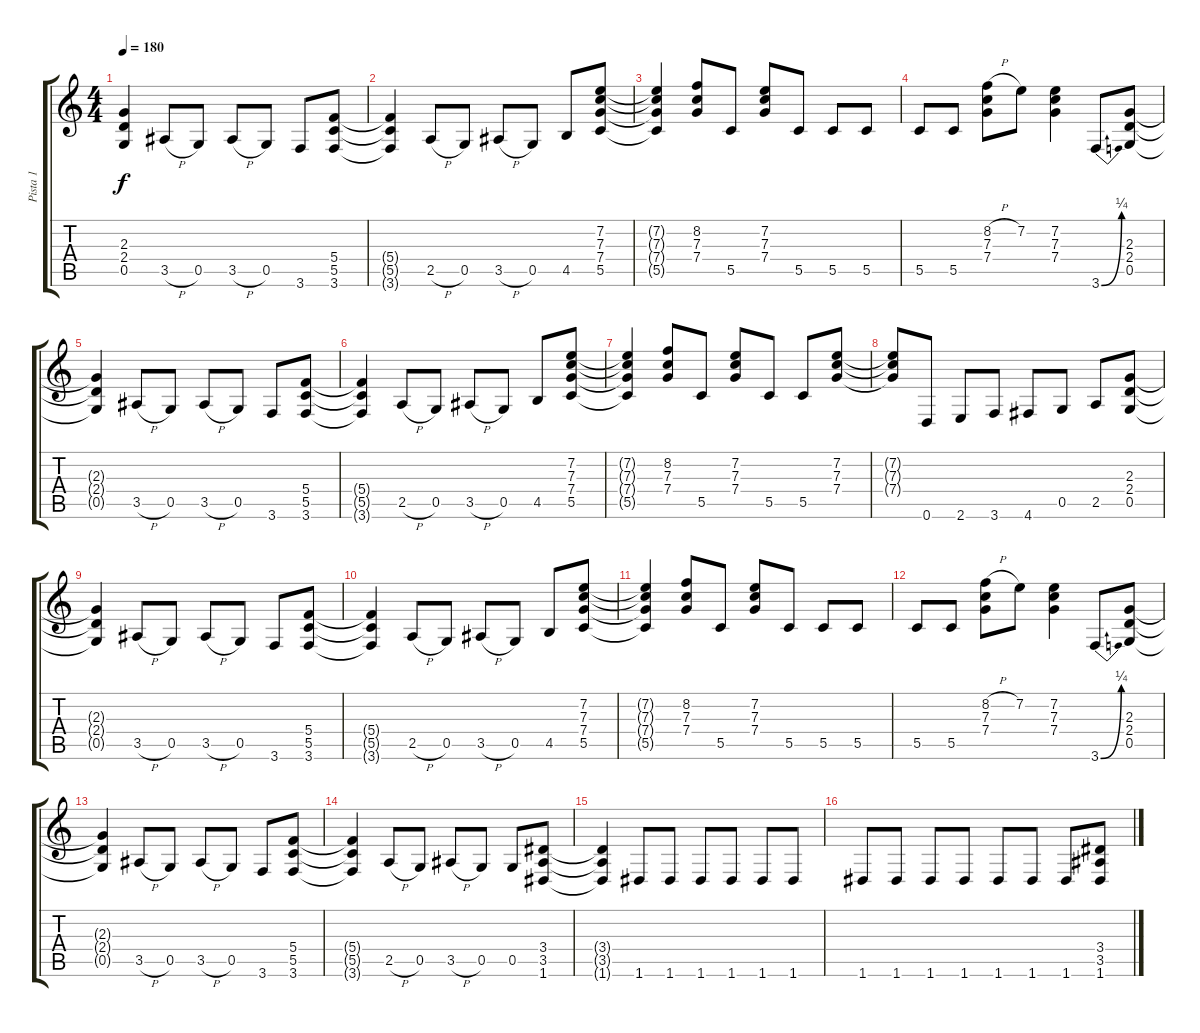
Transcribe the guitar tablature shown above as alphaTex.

\track ("Pista 1" "Pista 1") {instrument overdrivenguitar}
\staff {score tabs}
\tuning (D4 A3 F3 C3 G2 D2) {hide}
\ts (4 4)
\tempo 180
\clef g2
\ks c
(2.3{t} 2.4{t} 0.5{t}).4{dy f} 3.5{h}.8 0.5.8 3.5{h}.8 0.5.8 3.6.8 (5.4 5.5 3.6).8 |
(5.4{t} 5.5{t} 3.6{t}).4 2.5{h}.8 0.5.8 3.5{h}.8 0.5.8 4.5.8 (7.2 7.3 7.4 5.5).8 |
(7.2{t} 7.3{t} 7.4{t} 5.5{t}).4 (8.2 7.3 7.4).8 5.5.8 (7.2 7.3 7.4).8 5.5.8 5.5.8 5.5.8 |
5.5.8 5.5.8 (8.2{h} 7.3 7.4).8 7.2.8 (7.2 7.3 7.4).4 3.6{be (bend 0 0 60 1)}.8 (2.3 2.4 0.5).8 |
(2.3{t} 2.4{t} 0.5{t}).4 3.5{h}.8 0.5.8 3.5{h}.8 0.5.8 3.6.8 (5.4 5.5 3.6).8 |
(5.4{t} 5.5{t} 3.6{t}).4 2.5{h}.8 0.5.8 3.5{h}.8 0.5.8 4.5.8 (7.2 7.3 7.4 5.5).8 |
(7.2{t} 7.3{t} 7.4{t} 5.5{t}).4 (8.2 7.3 7.4).8 5.5.8 (7.2 7.3 7.4).8 5.5.8 5.5.8 (7.2 7.3 7.4).8 |
(7.2{t} 7.3{t} 7.4{t}).8 0.6.8 2.6.8 3.6.8 4.6.8 0.5.8 2.5.8 (2.3 2.4 0.5).8 |
(2.3{t} 2.4{t} 0.5{t}).4 3.5{h}.8 0.5.8 3.5{h}.8 0.5.8 3.6.8 (5.4 5.5 3.6).8 |
(5.4{t} 5.5{t} 3.6{t}).4 2.5{h}.8 0.5.8 3.5{h}.8 0.5.8 4.5.8 (7.2 7.3 7.4 5.5).8 |
(7.2{t} 7.3{t} 7.4{t} 5.5{t}).4 (8.2 7.3 7.4).8 5.5.8 (7.2 7.3 7.4).8 5.5.8 5.5.8 5.5.8 |
5.5.8 5.5.8 (8.2{h} 7.3 7.4).8 7.2.8 (7.2 7.3 7.4).4 3.6{be (bend 0 0 60 1)}.8 (2.3 2.4 0.5).8 |
(2.3{t} 2.4{t} 0.5{t}).4 3.5{h}.8 0.5.8 3.5{h}.8 0.5.8 3.6.8 (5.4 5.5 3.6).8 |
(5.4{t} 5.5{t} 3.6{t}).4 2.5{h}.8 0.5.8 3.5{h}.8 0.5.8 0.5.8 (3.4 3.5 1.6).8 |
(3.4{t} 3.5{t} 1.6{t}).4 1.6.8 1.6.8 1.6.8 1.6.8 1.6.8 1.6.8 |
1.6.8 1.6.8 1.6.8 1.6.8 1.6.8 1.6.8 1.6.8 (3.4 3.5 1.6).8
